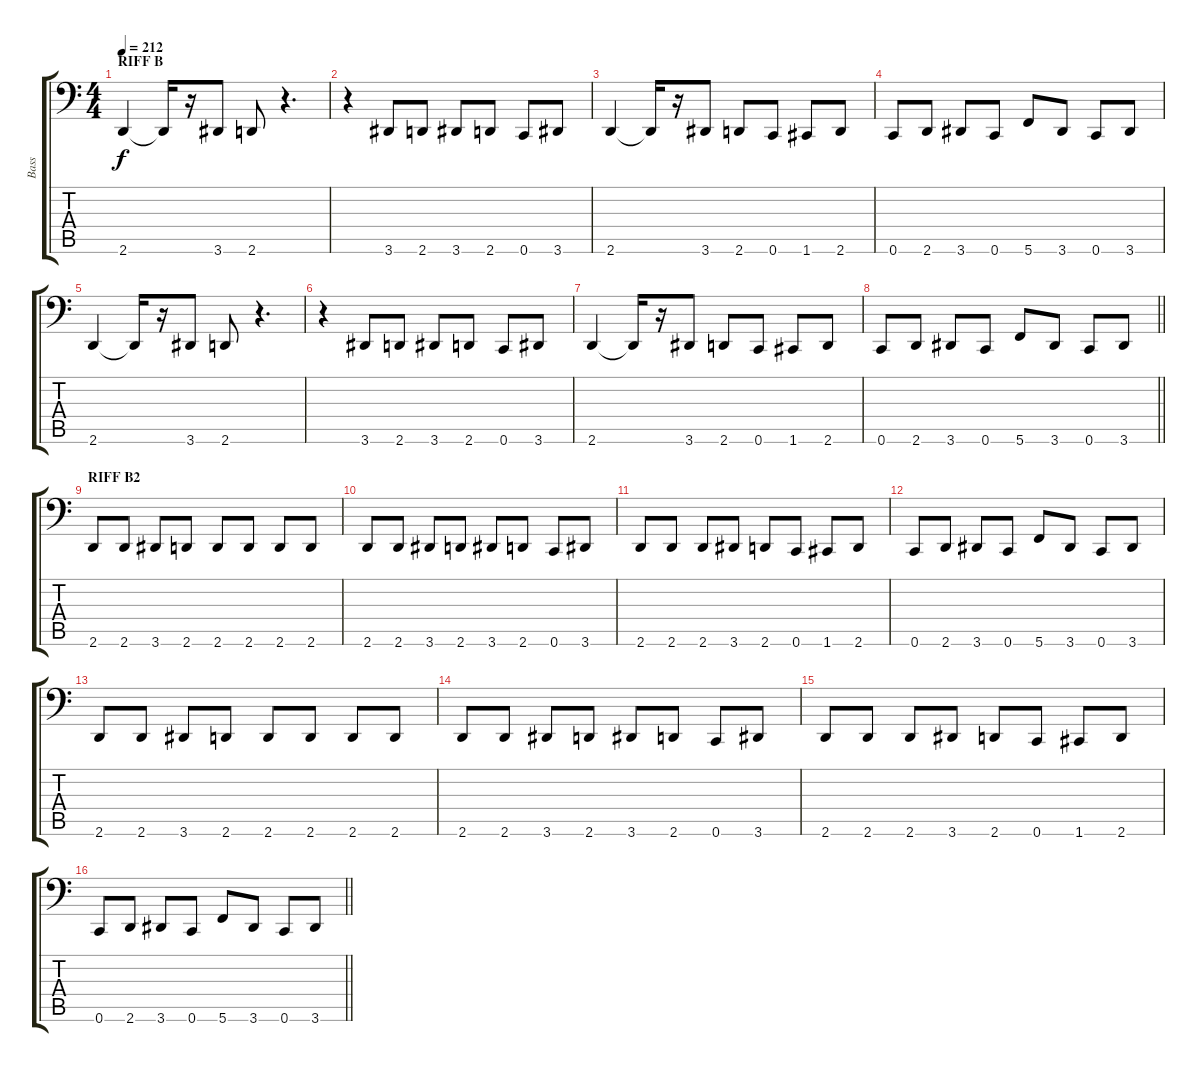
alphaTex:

\track ("Bass" "Bass") {instrument electricbasspick}
\staff {score tabs}
\tuning (C3 G2 Eb2 Bb1 F1 C1) {hide}
\ts (4 4)
\section ("" "RIFF B")
\tempo 212
\clef f4
\ks c
2.6.4{dy f} 2.6{t}.16 r.16 3.6.8 2.6.8 r.4{d} |
r.4 3.6.8 2.6.8 3.6.8 2.6.8 0.6.8 3.6.8 |
2.6.4 2.6{t}.16 r.16 3.6.8 2.6.8 0.6.8 1.6.8 2.6.8 |
0.6.8 2.6.8 3.6.8 0.6.8 5.6.8 3.6.8 0.6.8 3.6.8 |
2.6.4 2.6{t}.16 r.16 3.6.8 2.6.8 r.4{d} |
r.4 3.6.8 2.6.8 3.6.8 2.6.8 0.6.8 3.6.8 |
2.6.4 2.6{t}.16 r.16 3.6.8 2.6.8 0.6.8 1.6.8 2.6.8 |
\barLineRight lightlight
0.6.8 2.6.8 3.6.8 0.6.8 5.6.8 3.6.8 0.6.8 3.6.8 |
\section ("" "RIFF B2")
2.6.8 2.6.8 3.6.8 2.6.8 2.6.8 2.6.8 2.6.8 2.6.8 |
2.6.8 2.6.8 3.6.8 2.6.8 3.6.8 2.6.8 0.6.8 3.6.8 |
2.6.8 2.6.8 2.6.8 3.6.8 2.6.8 0.6.8 1.6.8 2.6.8 |
0.6.8 2.6.8 3.6.8 0.6.8 5.6.8 3.6.8 0.6.8 3.6.8 |
2.6.8 2.6.8 3.6.8 2.6.8 2.6.8 2.6.8 2.6.8 2.6.8 |
2.6.8 2.6.8 3.6.8 2.6.8 3.6.8 2.6.8 0.6.8 3.6.8 |
2.6.8 2.6.8 2.6.8 3.6.8 2.6.8 0.6.8 1.6.8 2.6.8 |
\barLineRight lightlight
0.6.8 2.6.8 3.6.8 0.6.8 5.6.8 3.6.8 0.6.8 3.6.8
